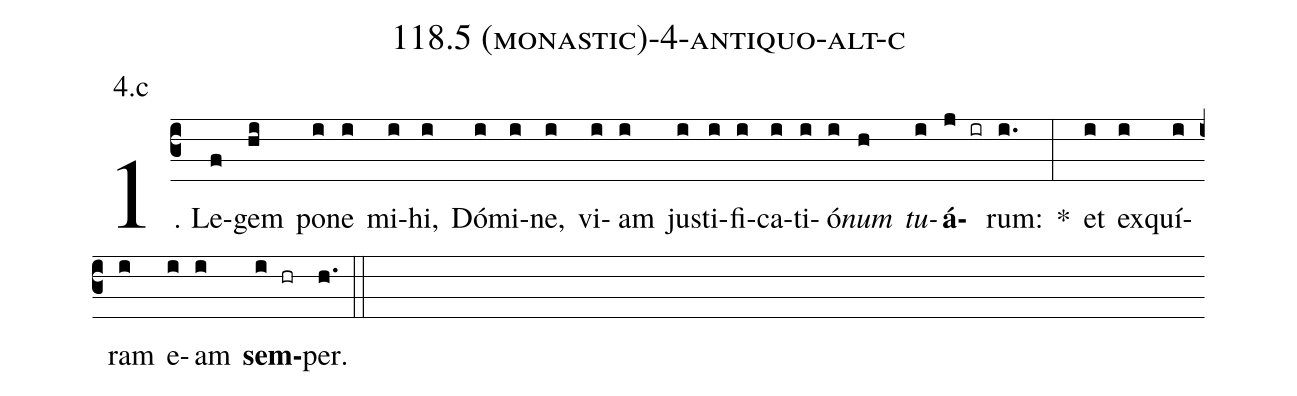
name: 118.5 (monastic)-4-antiquo-alt-c;
annotation: 4.c;
%%
(c3)1. Le(f)gem(hi) po(i)ne(i) mi(i)hi,(i) Dó(i)mi(i)ne,(i) vi(i)am(i) jus(i)ti(i)fi(i)ca(i)ti(i)ó(i)<i>num</i>(h) <i>tu</i>(i)<b>á</b>(j ir)rum:(i.) *(:) et(i) ex(i)quí(i)ram(i) e(i)am(i) <b>sem</b>(i hr)per.(h.) (::)
